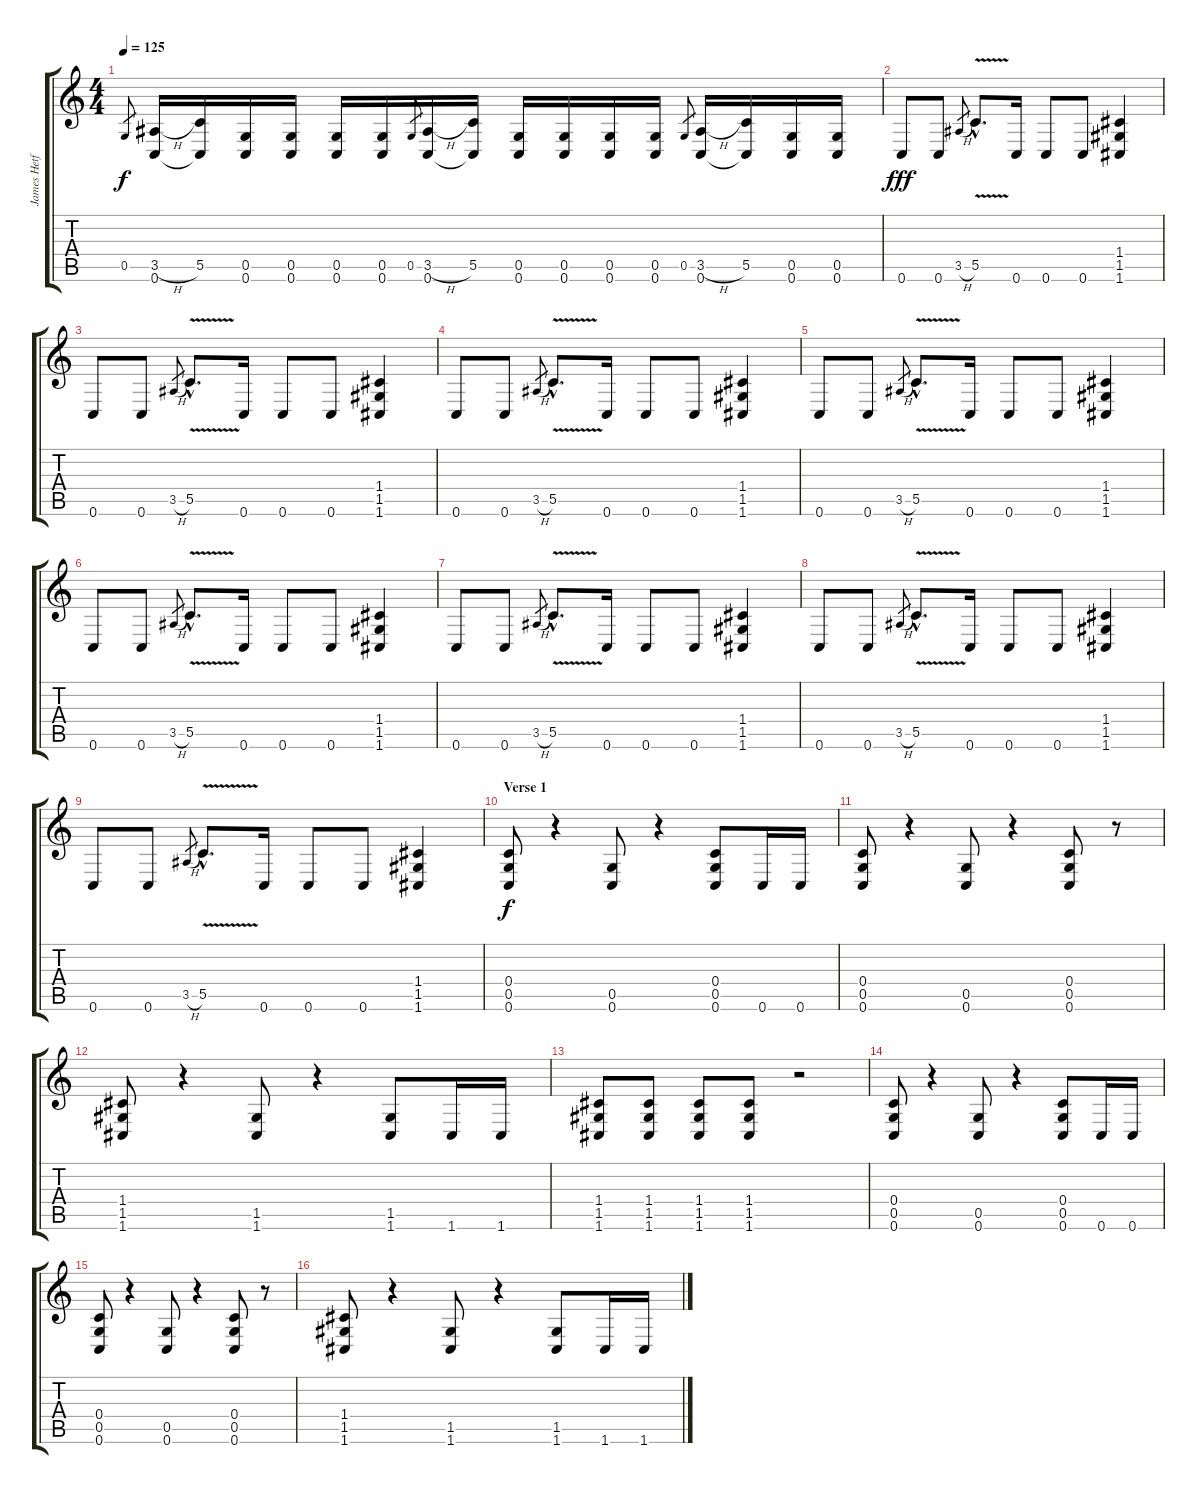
\track ("James Hetfield" "James Hetf") {instrument distortionguitar}
\staff {score tabs}
\tuning (D4 A3 F3 C3 G2 C2) {hide}
\ts (4 4)
\tempo 125
\clef g2
\ks c
0.5.8{gr dy f} (3.5{h} 0.6).16 (5.5 0.6{t}).16 (0.5 0.6).16 (0.5 0.6).16 (0.5 0.6).16 (0.5 0.6).16 0.5.8{gr} (3.5{h} 0.6).16 (5.5 0.6{t}).16 (0.5 0.6).16 (0.5 0.6).16 (0.5 0.6).16 (0.5 0.6).16 0.5.8{gr} (3.5{h} 0.6).16 (5.5 0.6{t}).16 (0.5 0.6).16 (0.5 0.6).16 |
0.6.8{dy fff} 0.6.8 3.5{h}.8{gr} 5.5{v hac}.8{d} 0.6.16 0.6.8 0.6.8 (1.4 1.5 1.6).4 |
0.6.8 0.6.8 3.5{h}.8{gr} 5.5{v hac}.8{d} 0.6.16 0.6.8 0.6.8 (1.4 1.5 1.6).4 |
0.6.8 0.6.8 3.5{h}.8{gr} 5.5{v hac}.8{d} 0.6.16 0.6.8 0.6.8 (1.4 1.5 1.6).4 |
0.6.8 0.6.8 3.5{h}.8{gr} 5.5{v hac}.8{d} 0.6.16 0.6.8 0.6.8 (1.4 1.5 1.6).4 |
0.6.8 0.6.8 3.5{h}.8{gr} 5.5{v hac}.8{d} 0.6.16 0.6.8 0.6.8 (1.4 1.5 1.6).4 |
0.6.8 0.6.8 3.5{h}.8{gr} 5.5{v hac}.8{d} 0.6.16 0.6.8 0.6.8 (1.4 1.5 1.6).4 |
0.6.8 0.6.8 3.5{h}.8{gr} 5.5{v hac}.8{d} 0.6.16 0.6.8 0.6.8 (1.4 1.5 1.6).4 |
0.6.8 0.6.8 3.5{h}.8{gr} 5.5{v hac}.8{d} 0.6.16 0.6.8 0.6.8 (1.4 1.5 1.6).4 |
\section ("" "Verse 1")
(0.4 0.5 0.6).8{dy f balance 4} r.4 (0.5 0.6).8 r.4 (0.4 0.5 0.6).8 0.6.16 0.6.16 |
(0.4 0.5 0.6).8 r.4 (0.5 0.6).8 r.4 (0.4 0.5 0.6).8 r.8 |
(1.4 1.5 1.6).8 r.4 (1.5 1.6).8 r.4 (1.5 1.6).8 1.6.16 1.6.16 |
(1.4 1.5 1.6).8{balance 8} (1.4 1.5 1.6).8 (1.4 1.5 1.6).8 (1.4 1.5 1.6).8 r.2 |
(0.4 0.5 0.6).8{balance 4} r.4 (0.5 0.6).8 r.4 (0.4 0.5 0.6).8 0.6.16 0.6.16 |
(0.4 0.5 0.6).8 r.4 (0.5 0.6).8 r.4 (0.4 0.5 0.6).8 r.8 |
(1.4 1.5 1.6).8 r.4 (1.5 1.6).8 r.4 (1.5 1.6).8 1.6.16 1.6.16
